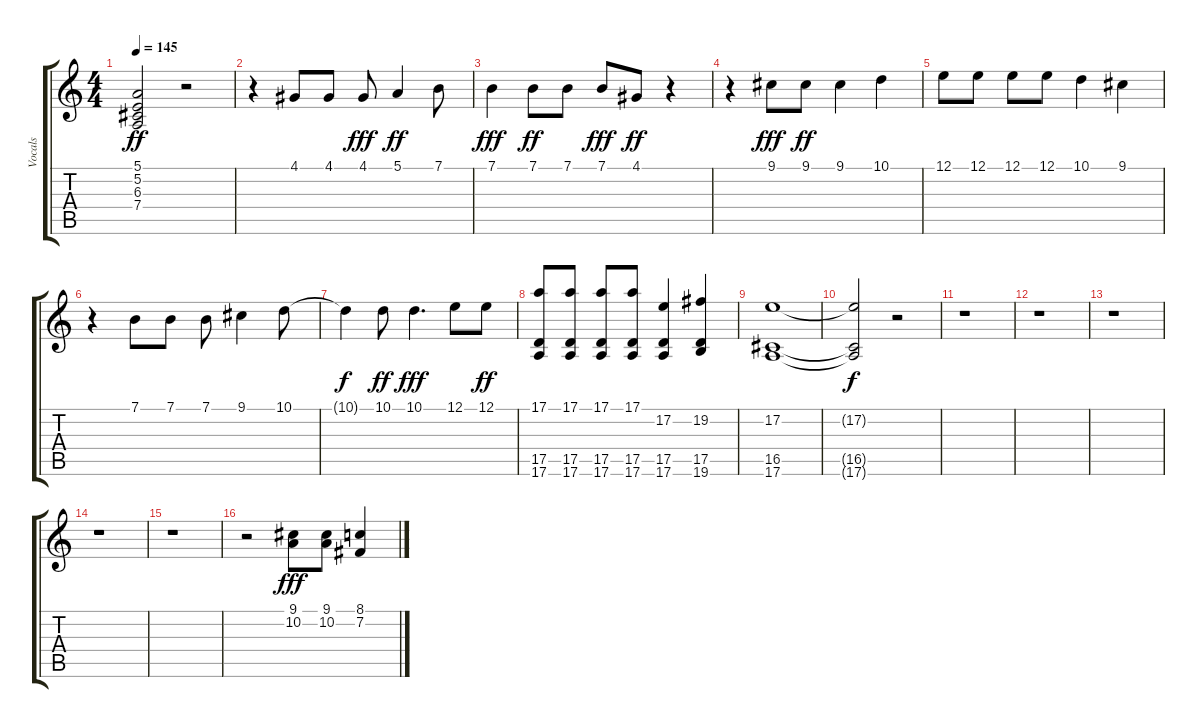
\track ("Vocals" "Vocals") {instrument harmonica}
\staff {score tabs}
\tuning (E4 B3 G3 D3 A2 E2) {hide}
\ts (4 4)
\tempo 145
\clef g2
\ks c
(5.1 5.2 6.3 7.4).2{dy ff} r.2 |
r.4 4.1.8 4.1.8 4.1.8{dy fff} 5.1.4{dy ff} 7.1.8 |
7.1.4{dy fff} 7.1.8{dy ff} 7.1.8 7.1.8{dy fff} 4.1.8{dy ff} r.4 |
r.4 9.1.8{dy fff} 9.1.8{dy ff} 9.1.4 10.1.4 |
12.1.8 12.1.8 12.1.8 12.1.8 10.1.4 9.1.4 |
r.4 7.1.8 7.1.8 7.1.8 9.1.4 10.1.8 |
10.1{t}.4{dy f} 10.1.8{dy ff} 10.1.4{d dy fff} 12.1.8 12.1.8{dy ff} |
(17.1 17.5 17.6).8 (17.1 17.5 17.6).8 (17.1 17.5 17.6).8 (17.1 17.5 17.6).8 (17.2 17.5 17.6).4 (19.2 17.5 19.6).4 |
(17.2 16.5 17.6).1 |
(17.2{t} 16.5{t} 17.6{t}).2{dy f} r.2 |
r.1 |
r.1 |
r.1 |
r.1 |
r.1 |
r.2 (9.1 10.2).8{dy fff} (9.1 10.2).8 (8.1 7.2).4
